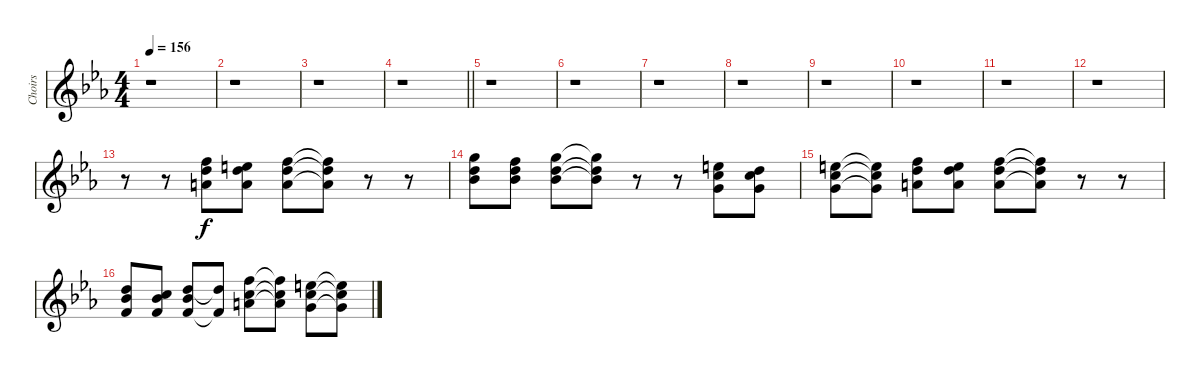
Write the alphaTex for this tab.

\track ("Choirs" "Choirs") {instrument choiraahs}
\staff {score}
\tuning (E4 B3 G3 D3 A2 E2 B1) {hide}
\ts (4 4)
\tempo 156
\clef g2
\ks cminor
r.1{dy mf} |
r.1 |
r.1 |
\barLineRight lightlight
r.1 |
r.1 |
r.1 |
r.1 |
r.1 |
r.1 |
r.1 |
r.1 |
r.1 |
r.8 r.8{volume 12} (13.1 15.2 14.3).8{dy f} (12.1 15.2 14.3).8 (13.1 15.2 14.3).8 (13.1{t} 15.2{t} 14.3{t}).8 r.8 r.8 |
(15.1 15.2 15.3).8 (13.1 15.2 15.3).8 (15.1 15.2 15.3).8 (15.1{t} 15.2{t} 15.3{t}).8 r.8 r.8 (12.1 13.2 12.3).8 (10.1 13.2 12.3).8 |
(12.1 13.2 12.3).8 (12.1{t} 13.2{t} 12.3{t}).8 (13.1 15.2 14.3).8 (12.1 15.2 14.3).8 (13.1 15.2 14.3).8 (13.1{t} 15.2{t} 14.3{t}).8 r.8 r.8 |
(15.2 15.3 15.4).8 (13.2 15.3 15.4).8 (15.2 15.3 15.4).8 (15.2{t} 15.4{t}).8 (13.1 13.2 14.3).8 (13.1{t} 13.2{t} 14.3{t}).8 (12.1 13.2 12.3).8 (12.1{t} 13.2{t} 12.3{t}).8
